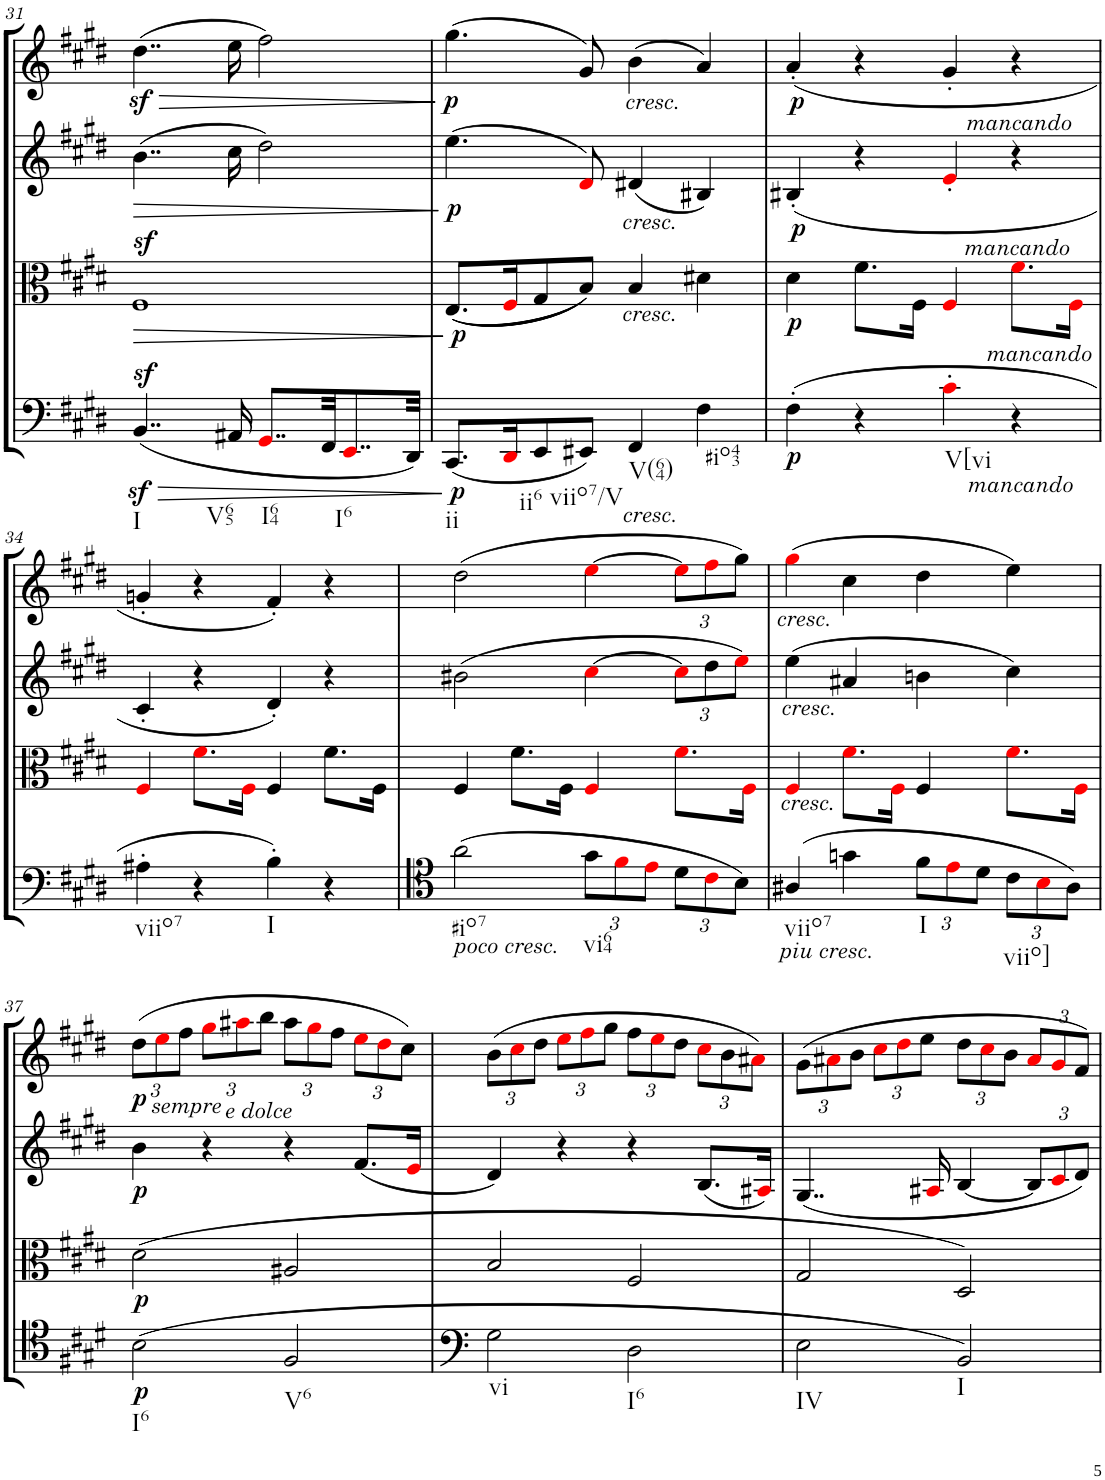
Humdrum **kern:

**kern	**dynam	**kern	**dynam	**kern	**dynam	**kern	**dynam
*part4	*part4	*part3	*part3	*part2	*part2	*part1	*part1
*staff4	*staff4	*staff3	*staff3	*staff2	*staff2	*staff1	*staff1
*I"Cello	*	*I"Viola	*	*I"2nd Violin	*	*I"1st Violin	*
*	*	*I'Vla	*	*I'Vln	*	*I'Vln	*
!!LO:PB:g=z
*clefC4	*	*clefC3	*	*clefG2	*	*clefG2	*
*k[f#c#g#d#]	*	*k[f#c#g#d#]	*	*k[f#c#g#d#]	*	*k[f#c#g#d#]	*
*M4/4	*	*M4/4	*	*M4/4	*	*M4/4	*
*met(c)	*	*met(c)	*	*met(c)	*	*met(c)	*
=31	=31	=31	=31	=31	=31	=31	=31
!LO:TX:b:t=I	!	!	!	!	!	!	!
!	!LO:HP:b	!	!LO:HP:b	!	!LO:HP:b	!	!LO:HP:b
(4..BBz>/	>	1F#z>	>	(4..b\	>	(4..dd#z<\	>
!LO:TX:b:t=V65	!	!	!	!	!	!	!
16AA#X/	.	.	.	16cc#\	.	16ee\	.
!LO:TX:b:t=I64	!	!	!	!	!	!	!
8..GG#i/L	.	.	.	2dd#\)	.	2ff#\)	.
32FF#/KK	.	.	.	.	.	.	.
!LO:TX:b:t=I6	!	!	!	!	!	!	!
8..EEi/	.	.	.	.	.	.	.
32DD#/Jkk)	.	.	.	.	.	.	.
.	]	.	]	.	]	.	]
=32	=32	=32	=32	=32	=32	=32	=32
!LO:TX:b:t=ii	!	!	!	!	!	!	!
!	!LO:DY:b	!	!LO:DY:b	!	!LO:DY:b	!	!LO:DY:b
(8.CC#/L	p	((8.E/L	p	(4.ee\	p	(4.gg#\	p
16DD#i/K	.	16F#i/K	.	.	.	.	.
!LO:TX:b:t=ii6	!	!	!	!	!	!	!
8EE/	.	8G#/	.	.	.	.	.
!LO:TX:b:t=viio7/V	!	!	!	!	!	!	!
8EE#X/J)	.	8B/J))	.	8d#i/)	.	8g#/)	.
!	!	!	!	!	!	!LO:TX:b:i:t=cresc.	!
!	!	!	!	!LO:TX:b:i:t=cresc.	!	!	!
!	!	!LO:TX:b:i:t=cresc.	!	!	!	!	!
!LO:TX:b:i:t=cresc.	!	!	!	!	!	!	!
!LO:TX:b:t=V(64)	!	!	!	!	!	!	!
4FF#/	.	4B/	.	(4d#X/	.	(4b\	.
!LO:TX:b:t=#io43	!	!	!	!	!	!	!
4F#\	.	4d#X\	.	4B#X/)	.	4a/)	.
=33	=33	=33	=33	=33	=33	=33	=33
!	!LO:DY:b	!	!LO:DY:b	!	!LO:DY:b	!	!LO:DY:b
(4F#'\	p	4d#\	p	(4B#X'/	p	(4a'/	p
4r	.	8.f#\L	.	4r	.	4r	.
.	.	16F#\Jk	.	.	.	.	.
!	!	!	!	!	!	!LO:TX:b:i:t=mancando	!
!	!	!	!	!LO:TX:b:i:t=mancando	!	!	!
!LO:TX:b:i:t=mancando	!	!	!	!	!	!	!
!LO:TX:b:t=V[vi	!	!	!	!	!	!	!
4c#'i\	.	4F#i/	.	4e'i/	.	4g#'/	.
!	!	!LO:TX:b:i:t=mancando	!	!	!	!	!
4r	.	8.f#i\L	.	4r	.	4r	.
.	.	16F#i\Jk	.	.	.	.	.
!!LO:LB:g=z
=34	=34	=34	=34	=34	=34	=34	=34
!LO:TX:b:t=viio7	!	!	!	!	!	!	!
4A#X'\	.	4F#i/	.	4c#'/	.	4gn'/	.
4r	.	8.f#i\L	.	4r	.	4r	.
.	.	16F#i\Jk	.	.	.	.	.
!LO:TX:b:t=I	!	!	!	!	!	!	!
4B'\)	.	4F#/	.	4d#'/)	.	4f#'/)	.
4r	.	8.f#\L	.	4r	.	4r	.
.	.	16F#\Jk	.	.	.	.	.
=35	=35	=35	=35	=35	=35	=35	=35
!LO:TX:b:i:t=poco cresc.	!	!	!	!	!	!	!
!LO:TX:b:t=#io7	!	!	!	!	!	!	!
(2a\	.	4F#/	.	(2b#X\	.	(2dd#\	.
.	.	8.f#\L	.	.	.	.	.
.	.	16F#\Jk	.	.	.	.	.
*Xbrackettup	*	*	*	*	*	*	*
!LO:TX:b:t=vi64	!	!	!	!	!	!	!
12g#\L	.	4F#i/	.	[4cc#i\	.	[4eei\	.
12f#i\	.	.	.	.	.	.	.
12ei\J	.	.	.	.	.	.	.
*	*	*	*	*Xbrackettup	*	*Xbrackettup	*
12d#\L	.	8.f#i\L	.	12cc#i\L]	.	12eei\L]	.
12c#i\	.	.	.	12dd#\	.	12ff#i\	.
12B\J)	.	.	.	12eei\J)	.	12gg#\J)	.
.	.	16F#i\Jk	.	.	.	.	.
=36	=36	=36	=36	=36	=36	=36	=36
!	!	!	!	!	!	!LO:TX:b:i:t=cresc.	!
!	!	!	!	!LO:TX:b:i:t=cresc.	!	!	!
!	!	!LO:TX:b:i:t=cresc.	!	!	!	!	!
!LO:TX:b:i:t=piu cresc.	!	!	!	!	!	!	!
!LO:TX:b:t=viio7	!	!	!	!	!	!	!
(4A#X/	.	4F#i/	.	(4ee\	.	(4gg#i\	.
4gn\	.	8.f#i\L	.	4a#X/	.	4cc#\	.
.	.	16F#i\Jk	.	.	.	.	.
!LO:TX:b:t=I	!	!	!	!	!	!	!
12f#\L	.	4F#/	.	4bn\	.	4dd#\	.
12ei\	.	.	.	.	.	.	.
12d#\J	.	.	.	.	.	.	.
!LO:TX:b:t=viio]	!	!	!	!	!	!	!
12c#\L	.	8.f#i\L	.	4cc#\)	.	4ee\)	.
12Bi\	.	.	.	.	.	.	.
12A#\J)	.	.	.	.	.	.	.
.	.	16F#i\Jk	.	.	.	.	.
!!LO:LB:g=z
=37	=37	=37	=37	=37	=37	=37	=37
!	!	!	!	!LO:TX:a:i:t=sempre	!	!	!
!LO:TX:b:t=I6	!	!	!	!	!	!	!
!	!LO:DY:b	!	!LO:DY:b	!	!LO:DY:b	!	!LO:DY:b
(2B\	p	(2d#\	p	4b\	p	(12dd#\L	p
.	.	.	.	.	.	12eei\	.
.	.	.	.	.	.	12ff#\J	.
.	.	.	.	4r	.	12gg#i\L	.
.	.	.	.	.	.	12aa#Xi\	.
!	!	!	!	!	!	!LO:TX:b:i:t=e dolce	!
.	.	.	.	.	.	12bb\J	.
!LO:TX:b:t=V6	!	!	!	!	!	!	!
2F#/	.	2A#X/	.	4r	.	12aa#\L	.
.	.	.	.	.	.	12gg#i\	.
.	.	.	.	.	.	12ff#\J	.
.	.	.	.	(8.f#/L	.	12eei\L	.
.	.	.	.	.	.	12dd#i\	.
.	.	.	.	.	.	12cc#\J)	.
.	.	.	.	16ei/Jk	.	.	.
=38	=38	=38	=38	=38	=38	=38	=38
!LO:TX:b:t=vi	!	!	!	!	!	!	!
2G#\	.	2B/	.	4d#/)	.	(12b\L	.
.	.	.	.	.	.	12cc#i\	.
.	.	.	.	.	.	12dd#\J	.
.	.	.	.	4r	.	12eei\L	.
.	.	.	.	.	.	12ff#i\	.
.	.	.	.	.	.	12gg#\J	.
!LO:TX:b:t=I6	!	!	!	!	!	!	!
2D#\	.	2F#/	.	4r	.	12ff#\L	.
.	.	.	.	.	.	12eei\	.
.	.	.	.	.	.	12dd#\J	.
.	.	.	.	(8.B/L	.	12cc#i\L	.
.	.	.	.	.	.	12b\	.
.	.	.	.	.	.	12a#Xi\J)	.
.	.	.	.	16A#Xi/Jk)	.	.	.
=39	=39	=39	=39	=39	=39	=39	=39
!LO:TX:b:t=IV	!	!	!	!	!	!	!
2E\	.	2G#/	.	(4..G#/	.	(12g#\L	.
.	.	.	.	.	.	12a#Xi\	.
.	.	.	.	.	.	12b\J	.
.	.	.	.	.	.	12cc#i\L	.
.	.	.	.	.	.	12dd#i\	.
.	.	.	.	.	.	12ee\J	.
.	.	.	.	16A#Xi/	.	.	.
!LO:TX:b:t=I	!	!	!	!	!	!	!
2BB/)	.	2D#/)	.	[4B/	.	12dd#\L	.
.	.	.	.	.	.	12cc#i\	.
.	.	.	.	.	.	12b\J	.
.	.	.	.	12B/L]	.	12a#i/L	.
.	.	.	.	12c#i/	.	12g#i/	.
.	.	.	.	12d#/J)	.	12f#/J)	.
=	=	=	=	=	=	=	=
*-	*-	*-	*-	*-	*-	*-	*-
